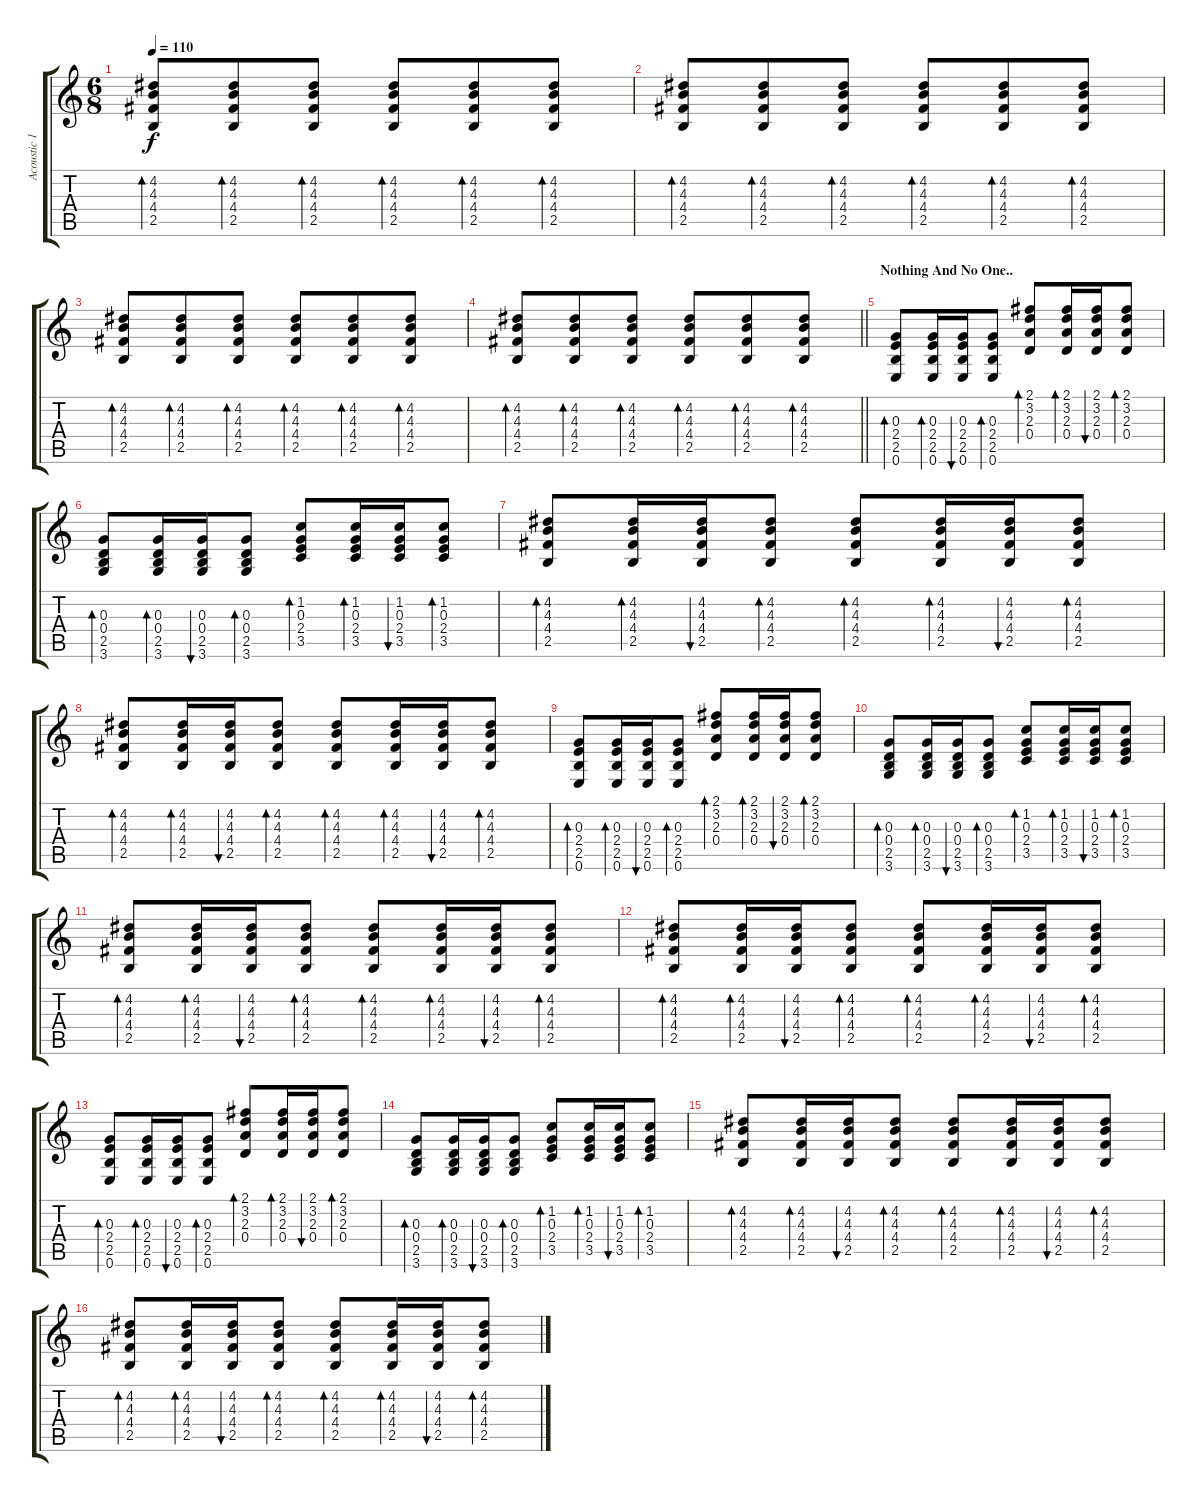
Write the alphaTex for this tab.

\track ("Acoustic 1" "Acoustic 1") {instrument acousticguitarsteel}
\staff {score tabs}
\tuning (E4 B3 G3 D3 A2 E2) {hide}
\ts (6 8)
\tempo 110
\clef g2
\ks c
(4.2 4.3 4.4 2.5).8{bd 60 dy f} (4.2 4.3 4.4 2.5).8{bd 60} (4.2 4.3 4.4 2.5).8{bd 60} (4.2 4.3 4.4 2.5).8{bd 60} (4.2 4.3 4.4 2.5).8{bd 60} (4.2 4.3 4.4 2.5).8{bd 60} |
(4.2 4.3 4.4 2.5).8{bd 60} (4.2 4.3 4.4 2.5).8{bd 60} (4.2 4.3 4.4 2.5).8{bd 60} (4.2 4.3 4.4 2.5).8{bd 60} (4.2 4.3 4.4 2.5).8{bd 60} (4.2 4.3 4.4 2.5).8{bd 60} |
(4.2 4.3 4.4 2.5).8{bd 60} (4.2 4.3 4.4 2.5).8{bd 60} (4.2 4.3 4.4 2.5).8{bd 60} (4.2 4.3 4.4 2.5).8{bd 60} (4.2 4.3 4.4 2.5).8{bd 60} (4.2 4.3 4.4 2.5).8{bd 60} |
\barLineRight lightlight
(4.2 4.3 4.4 2.5).8{bd 60} (4.2 4.3 4.4 2.5).8{bd 60} (4.2 4.3 4.4 2.5).8{bd 60} (4.2 4.3 4.4 2.5).8{bd 60} (4.2 4.3 4.4 2.5).8{bd 60} (4.2 4.3 4.4 2.5).8{bd 60} |
\section ("" "Nothing And No One..")
(0.3 2.4 2.5 0.6).8{bd 60} (0.3 2.4 2.5 0.6).16{bd 60} (0.3 2.4 2.5 0.6).16{bu 60} (0.3 2.4 2.5 0.6).8{bd 60} (2.1 3.2 2.3 0.4).8{bd 60} (2.1 3.2 2.3 0.4).16{bd 60} (2.1 3.2 2.3 0.4).16{bu 60} (2.1 3.2 2.3 0.4).8{bd 60} |
(0.3 0.4 2.5 3.6).8{bd 60} (0.3 0.4 2.5 3.6).16{bd 60} (0.3 0.4 2.5 3.6).16{bu 60} (0.3 0.4 2.5 3.6).8{bd 60} (1.2 0.3 2.4 3.5).8{bd 60} (1.2 0.3 2.4 3.5).16{bd 60} (1.2 0.3 2.4 3.5).16{bu 60} (1.2 0.3 2.4 3.5).8{bd 60} |
(4.2 4.3 4.4 2.5).8{bd 60} (4.2 4.3 4.4 2.5).16{bd 60} (4.2 4.3 4.4 2.5).16{bu 60} (4.2 4.3 4.4 2.5).8{bd 60} (4.2 4.3 4.4 2.5).8{bd 60} (4.2 4.3 4.4 2.5).16{bd 60} (4.2 4.3 4.4 2.5).16{bu 60} (4.2 4.3 4.4 2.5).8{bd 60} |
(4.2 4.3 4.4 2.5).8{bd 60} (4.2 4.3 4.4 2.5).16{bd 60} (4.2 4.3 4.4 2.5).16{bu 60} (4.2 4.3 4.4 2.5).8{bd 60} (4.2 4.3 4.4 2.5).8{bd 60} (4.2 4.3 4.4 2.5).16{bd 60} (4.2 4.3 4.4 2.5).16{bu 60} (4.2 4.3 4.4 2.5).8{bd 60} |
(0.3 2.4 2.5 0.6).8{bd 60} (0.3 2.4 2.5 0.6).16{bd 60} (0.3 2.4 2.5 0.6).16{bu 60} (0.3 2.4 2.5 0.6).8{bd 60} (2.1 3.2 2.3 0.4).8{bd 60} (2.1 3.2 2.3 0.4).16{bd 60} (2.1 3.2 2.3 0.4).16{bu 60} (2.1 3.2 2.3 0.4).8{bd 60} |
(0.3 0.4 2.5 3.6).8{bd 60} (0.3 0.4 2.5 3.6).16{bd 60} (0.3 0.4 2.5 3.6).16{bu 60} (0.3 0.4 2.5 3.6).8{bd 60} (1.2 0.3 2.4 3.5).8{bd 60} (1.2 0.3 2.4 3.5).16{bd 60} (1.2 0.3 2.4 3.5).16{bu 60} (1.2 0.3 2.4 3.5).8{bd 60} |
(4.2 4.3 4.4 2.5).8{bd 60} (4.2 4.3 4.4 2.5).16{bd 60} (4.2 4.3 4.4 2.5).16{bu 60} (4.2 4.3 4.4 2.5).8{bd 60} (4.2 4.3 4.4 2.5).8{bd 60} (4.2 4.3 4.4 2.5).16{bd 60} (4.2 4.3 4.4 2.5).16{bu 60} (4.2 4.3 4.4 2.5).8{bd 60} |
(4.2 4.3 4.4 2.5).8{bd 60} (4.2 4.3 4.4 2.5).16{bd 60} (4.2 4.3 4.4 2.5).16{bu 60} (4.2 4.3 4.4 2.5).8{bd 60} (4.2 4.3 4.4 2.5).8{bd 60} (4.2 4.3 4.4 2.5).16{bd 60} (4.2 4.3 4.4 2.5).16{bu 60} (4.2 4.3 4.4 2.5).8{bd 60} |
(0.3 2.4 2.5 0.6).8{bd 60 volume 7} (0.3 2.4 2.5 0.6).16{bd 60} (0.3 2.4 2.5 0.6).16{bu 60} (0.3 2.4 2.5 0.6).8{bd 60} (2.1 3.2 2.3 0.4).8{bd 60} (2.1 3.2 2.3 0.4).16{bd 60} (2.1 3.2 2.3 0.4).16{bu 60} (2.1 3.2 2.3 0.4).8{bd 60} |
(0.3 0.4 2.5 3.6).8{bd 60} (0.3 0.4 2.5 3.6).16{bd 60} (0.3 0.4 2.5 3.6).16{bu 60} (0.3 0.4 2.5 3.6).8{bd 60} (1.2 0.3 2.4 3.5).8{bd 60} (1.2 0.3 2.4 3.5).16{bd 60} (1.2 0.3 2.4 3.5).16{bu 60} (1.2 0.3 2.4 3.5).8{bd 60} |
(4.2 4.3 4.4 2.5).8{bd 60} (4.2 4.3 4.4 2.5).16{bd 60} (4.2 4.3 4.4 2.5).16{bu 60} (4.2 4.3 4.4 2.5).8{bd 60} (4.2 4.3 4.4 2.5).8{bd 60} (4.2 4.3 4.4 2.5).16{bd 60} (4.2 4.3 4.4 2.5).16{bu 60} (4.2 4.3 4.4 2.5).8{bd 60} |
(4.2 4.3 4.4 2.5).8{bd 60} (4.2 4.3 4.4 2.5).16{bd 60} (4.2 4.3 4.4 2.5).16{bu 60} (4.2 4.3 4.4 2.5).8{bd 60} (4.2 4.3 4.4 2.5).8{bd 60} (4.2 4.3 4.4 2.5).16{bd 60} (4.2 4.3 4.4 2.5).16{bu 60} (4.2 4.3 4.4 2.5).8{bd 60}
